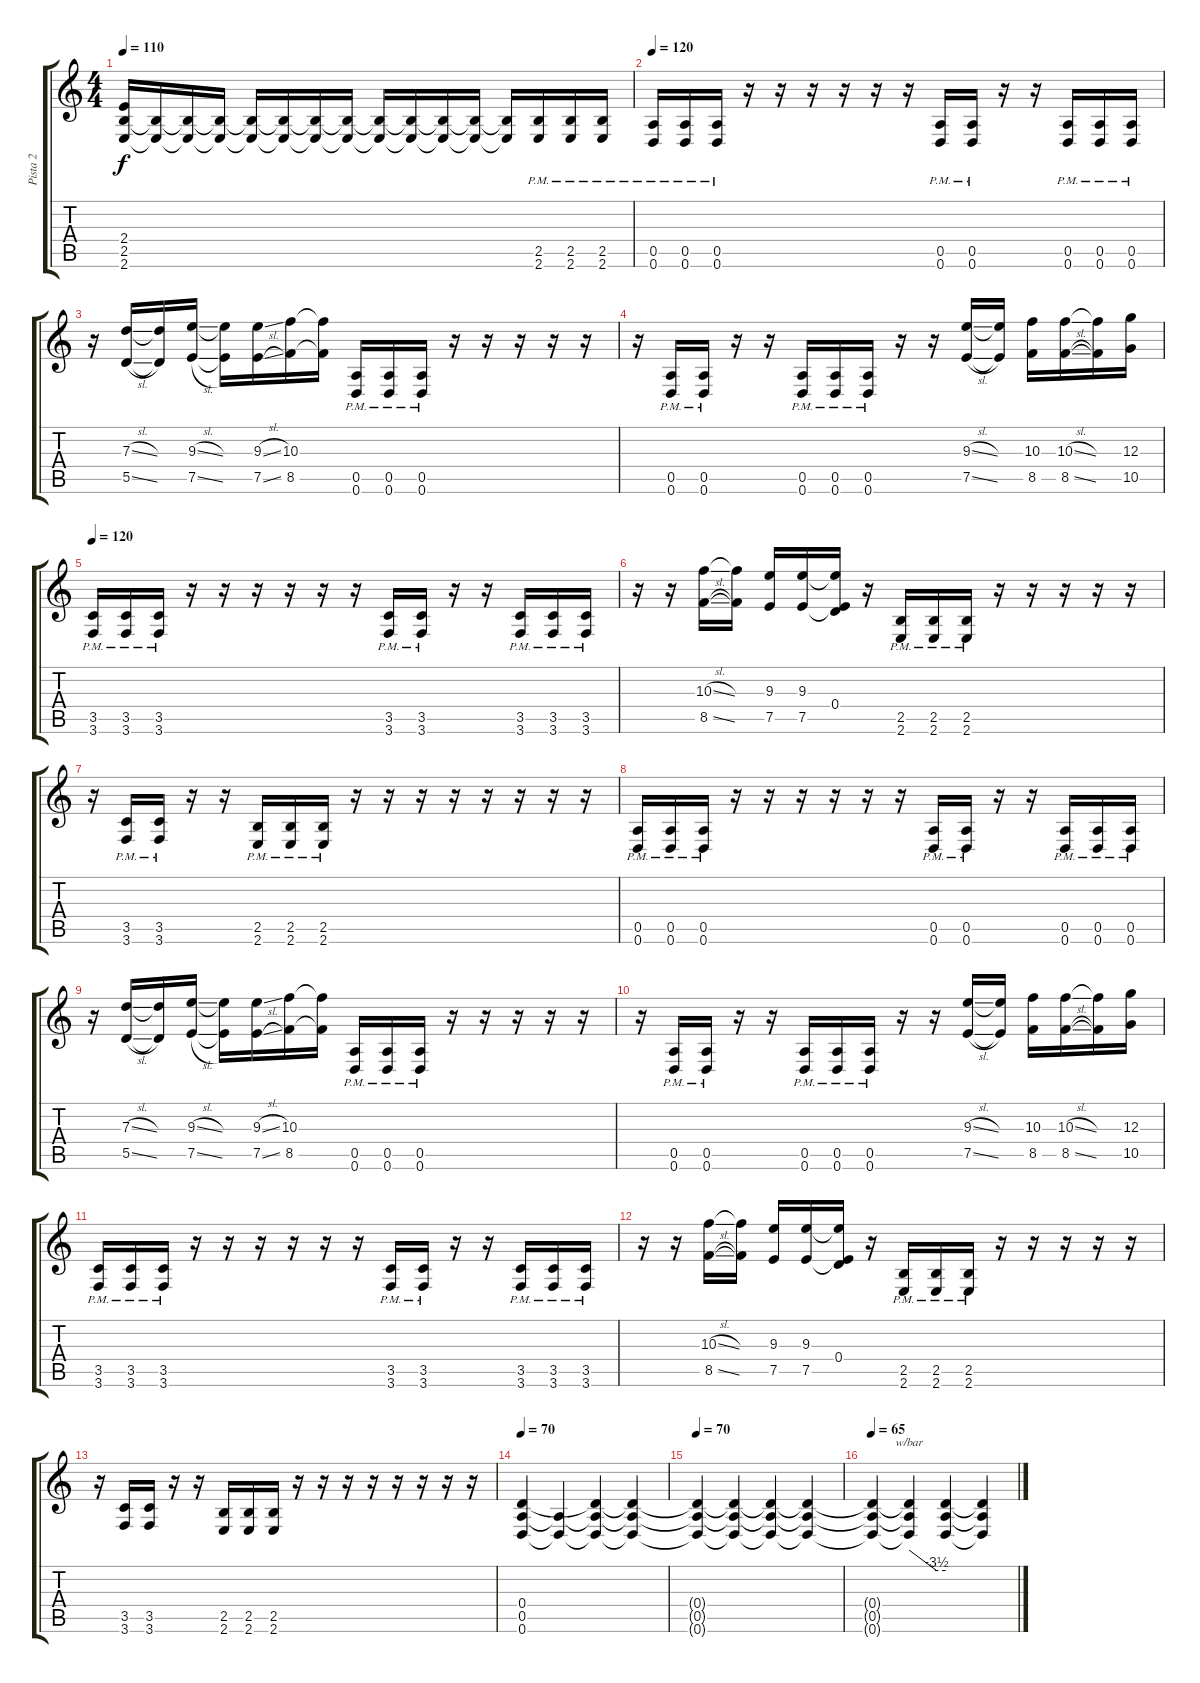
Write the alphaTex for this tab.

\track ("Pista 2" "Pista 2") {instrument overdrivenguitar}
\staff {score tabs}
\tuning (E4 B3 G3 D3 A2 D2) {hide}
\ts (4 4)
\tempo 110
\clef g2
\ks c
(2.4 2.5 2.6).16{dy f} (2.5{t} 2.6{t}).16 (2.5{t} 2.6{t}).16 (2.5{t} 2.6{t}).16 (2.5{t} 2.6{t}).16 (2.5{t} 2.6{t}).16 (2.5{t} 2.6{t}).16 (2.5{t} 2.6{t}).16 (2.5{t} 2.6{t}).16 (2.5{t} 2.6{t}).16 (2.5{t} 2.6{t}).16 (2.5{t} 2.6{t}).16 (2.5{t} 2.6{t}).16 (2.5{pm} 2.6{pm}).16 (2.5{pm} 2.6{pm}).16 (2.5{pm} 2.6{pm}).16 |
\tempo 120
(0.5{pm} 0.6{pm}).16 (0.5{pm} 0.6{pm}).16 (0.5{pm} 0.6{pm}).16 r.16 r.16 r.16 r.16 r.16 r.16 (0.5{pm} 0.6{pm}).16 (0.5{pm} 0.6{pm}).16 r.16 r.16 (0.5{pm} 0.6{pm}).16 (0.5{pm} 0.6{pm}).16 (0.5{pm} 0.6{pm}).16 |
r.16 (7.3{sl} 5.5{sl}).16 (7.3{t} 5.5{t}).16 (9.3{sl} 7.5{sl}).16 (9.3{t} 7.5{t}).16 (9.3{sl} 7.5{sl}).16 (10.3 8.5).16 (10.3{t} 8.5{t}).16 (0.5{pm} 0.6{pm}).16 (0.5{pm} 0.6{pm}).16 (0.5{pm} 0.6{pm}).16 r.16 r.16 r.16 r.16 r.16 |
r.16 (0.5{pm} 0.6{pm}).16 (0.5{pm} 0.6{pm}).16 r.16 r.16 (0.5{pm} 0.6{pm}).16 (0.5{pm} 0.6{pm}).16 (0.5{pm} 0.6{pm}).16 r.16 r.16 (9.3{sl} 7.5{sl}).16 (9.3{t} 7.5{t}).16 (10.3 8.5).16 (10.3{sl} 8.5{sl}).16 (10.3{t} 8.5{t}).16 (12.3 10.5).16 |
\tempo 120
(3.5{pm} 3.6{pm}).16 (3.5{pm} 3.6{pm}).16 (3.5{pm} 3.6{pm}).16 r.16 r.16 r.16 r.16 r.16 r.16 (3.5{pm} 3.6{pm}).16 (3.5{pm} 3.6{pm}).16 r.16 r.16 (3.5{pm} 3.6{pm}).16 (3.5{pm} 3.6{pm}).16 (3.5{pm} 3.6{pm}).16 |
r.16 r.16 (10.3{sl} 8.5{sl}).16 (10.3{t} 8.5{t}).16 (9.3 7.5).16 (9.3 7.5).16 (9.3{t} 0.4 7.5{t}).16 r.16 (2.5{pm} 2.6{pm}).16 (2.5{pm} 2.6{pm}).16 (2.5{pm} 2.6{pm}).16 r.16 r.16 r.16 r.16 r.16 |
r.16 (3.5{pm} 3.6{pm}).16 (3.5{pm} 3.6{pm}).16 r.16 r.16 (2.5{pm} 2.6{pm}).16 (2.5{pm} 2.6{pm}).16 (2.5{pm} 2.6{pm}).16 r.16 r.16 r.16 r.16 r.16 r.16 r.16 r.16 |
(0.5{pm} 0.6{pm}).16 (0.5{pm} 0.6{pm}).16 (0.5{pm} 0.6{pm}).16 r.16 r.16 r.16 r.16 r.16 r.16 (0.5{pm} 0.6{pm}).16 (0.5{pm} 0.6{pm}).16 r.16 r.16 (0.5{pm} 0.6{pm}).16 (0.5{pm} 0.6{pm}).16 (0.5{pm} 0.6{pm}).16 |
r.16 (7.3{sl} 5.5{sl}).16 (7.3{t} 5.5{t}).16 (9.3{sl} 7.5{sl}).16 (9.3{t} 7.5{t}).16 (9.3{sl} 7.5{sl}).16 (10.3 8.5).16 (10.3{t} 8.5{t}).16 (0.5{pm} 0.6{pm}).16 (0.5{pm} 0.6{pm}).16 (0.5{pm} 0.6{pm}).16 r.16 r.16 r.16 r.16 r.16 |
r.16 (0.5{pm} 0.6{pm}).16 (0.5{pm} 0.6{pm}).16 r.16 r.16 (0.5{pm} 0.6{pm}).16 (0.5{pm} 0.6{pm}).16 (0.5{pm} 0.6{pm}).16 r.16 r.16 (9.3{sl} 7.5{sl}).16 (9.3{t} 7.5{t}).16 (10.3 8.5).16 (10.3{sl} 8.5{sl}).16 (10.3{t} 8.5{t}).16 (12.3 10.5).16 |
(3.5{pm} 3.6{pm}).16 (3.5{pm} 3.6{pm}).16 (3.5{pm} 3.6{pm}).16 r.16 r.16 r.16 r.16 r.16 r.16 (3.5{pm} 3.6{pm}).16 (3.5{pm} 3.6{pm}).16 r.16 r.16 (3.5{pm} 3.6{pm}).16 (3.5{pm} 3.6{pm}).16 (3.5{pm} 3.6{pm}).16 |
r.16 r.16 (10.3{sl} 8.5{sl}).16 (10.3{t} 8.5{t}).16 (9.3 7.5).16 (9.3 7.5).16 (9.3{t} 0.4 7.5{t}).16 r.16 (2.5{pm} 2.6{pm}).16 (2.5{pm} 2.6{pm}).16 (2.5{pm} 2.6{pm}).16 r.16 r.16 r.16 r.16 r.16 |
r.16 (3.5 3.6).16 (3.5 3.6).16 r.16 r.16 (2.5 2.6).16 (2.5 2.6).16 (2.5 2.6).16 r.16 r.16 r.16 r.16 r.16 r.16 r.16 r.16 |
\tempo 70
(0.4 0.5 0.6).4 (0.5{t} 0.6{t}).4 (0.4{t} 0.5{t} 0.6{t}).4 (0.4{t} 0.5{t} 0.6{t}).4 |
\tempo 70
(0.4{t} 0.5{t} 0.6{t}).4 (0.4{t} 0.5{t} 0.6{t}).4 (0.4{t} 0.5{t} 0.6{t}).4 (0.4{t} 0.5{t} 0.6{t}).4 |
\tempo 65
(0.4{t} 0.5{t} 0.6{t}).4 (0.4{t} 0.5{t} 0.6{t}).4{tbe (custom default 0 0 45 -14 60 -14)} (0.4{t} 0.5{t} 0.6{t}).4 (0.4{t} 0.5{t} 0.6{t}).4
